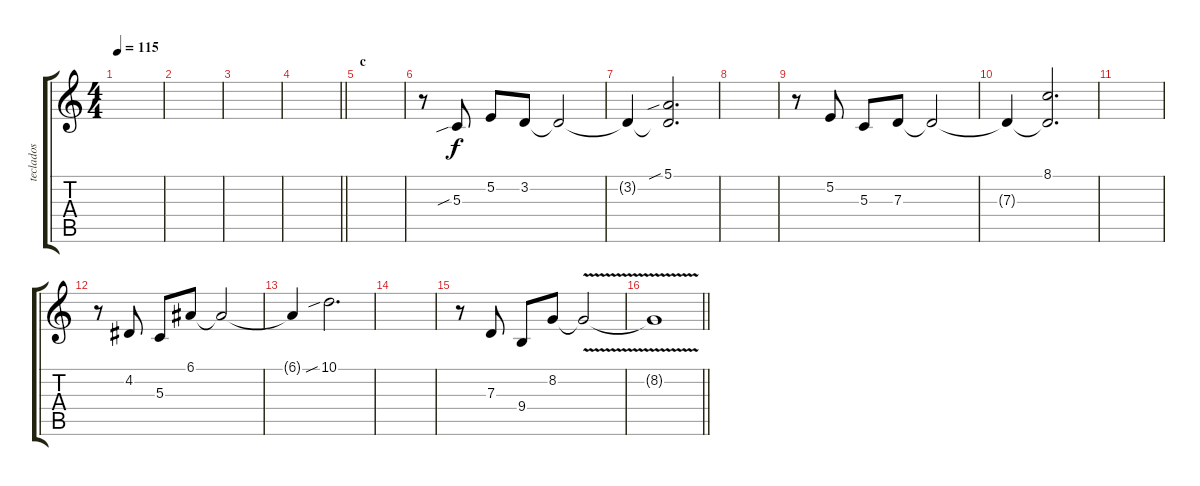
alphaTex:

\track ("teclados" "teclados") {instrument lead2sawtooth}
\staff {score tabs}
\tuning (E4 B3 G3 D3 A2 E2) {hide}
\ts (4 4)
\tempo 115
\clef g2
\ks c
|
|
|
\barLineRight lightlight
|
\section ("" "c")
|
r.8 5.3{sib}.8 5.2.8 3.2.8 3.2{t}.2 |
3.2{t}.4 (5.1{sib} 3.2{t}).2{d} |
|
r.8 5.2.8 5.3.8 7.3.8 7.3{t}.2 |
7.3{t}.4 (8.1 7.3{t}).2{d} |
|
r.8 4.2.8 5.3.8 6.1.8 6.1{t}.2 |
6.1{t}.4 10.1{sib}.2{d} |
|
r.8 7.3.8 9.4.8 8.2.8 8.2{v t}.2 |
\barLineRight lightlight
8.2{t}.1
